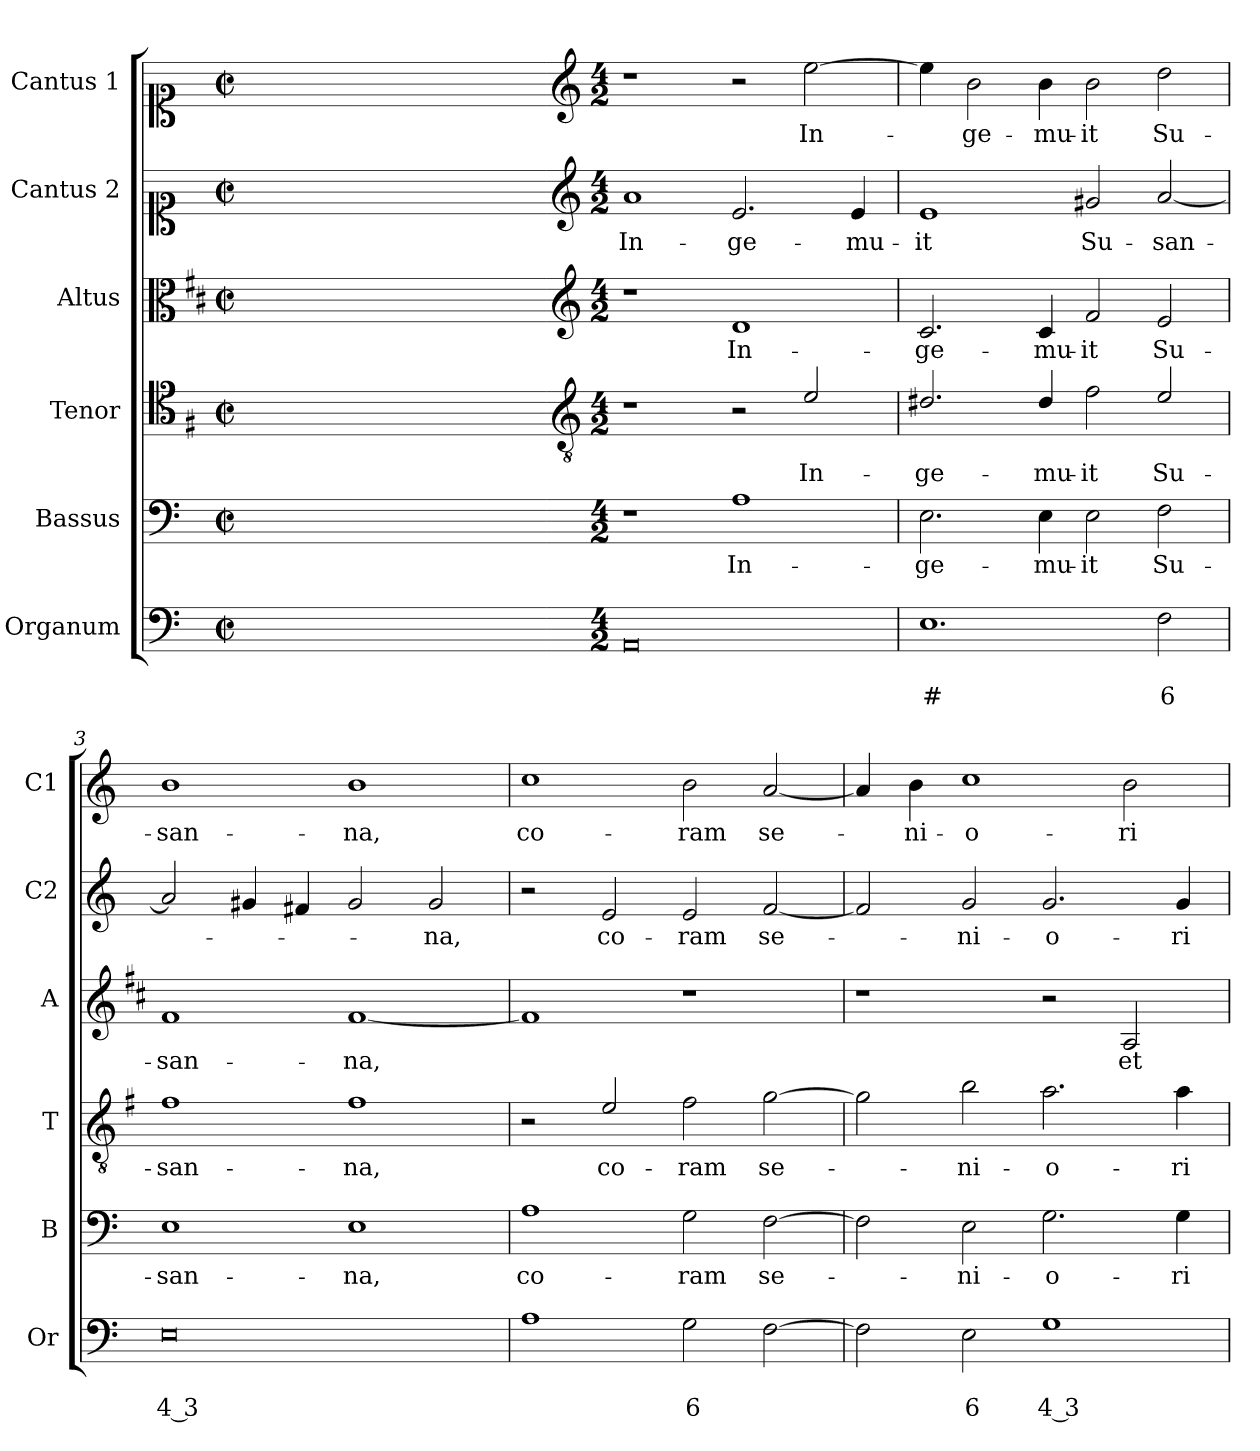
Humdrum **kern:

**kern	**text	**text	**kern	**text	**kern	**text	**kern	**text	**kern	**text	**kern	**text
*part6	*part6	*part6	*part5	*part5	*part4	*part4	*part3	*part3	*part2	*part2	*part1	*part1
*staff6	*staff6	*staff6	*staff5	*staff5	*staff4	*staff4	*staff3	*staff3	*staff2	*staff2	*staff1	*staff1
*I"Organum	*	*	*I"Bassus	*	*I"Tenor	*	*I"Altus	*	*I"Cantus 2	*	*I"Cantus 1	*
*I'Or	*	*	*I'B	*	*I'T	*	*I'A	*	*I'C2	*	*I'C1	*
*clefF4	*	*	*clefF4	*	*clefC4	*	*clefC3	*	*clefC1	*	*clefC1	*
*	*	*	*	*	*ITrd4c7	*	*ITrd1c2	*	*	*	*	*
*k[]	*	*	*k[]	*	*k[]	*	*k[]	*	*k[]	*	*k[]	*
*C:	*	*	*C:	*	*C:	*	*C:	*	*C:	*	*C:	*
*M2/2	*	*	*M2/2	*	*M2/2	*	*M2/2	*	*M2/2	*	*M2/2	*
*met(c|)	*	*	*met(c|)	*	*met(c|)	*	*met(c|)	*	*met(c|)	*	*met(c|)	*
=	=	=	=	=	=	=	=	=	=	=	=	=
1ryy	.	.	1ryy	.	1ryy	.	1ryy	.	1ryy	.	1ryy	.
=1X-	=1X-	=1X-	=1X-	=1X-	=1X-	=1X-	=1X-	=1X-	=1X-	=1X-	=1X-	=1X-
4ryy	.	.	4ryy	.	4ryy	.	4ryy	.	4ryy	.	4ryy	.
4ryy	.	.	4ryy	.	4ryy	.	4ryy	.	4ryy	.	4ryy	.
4ryy	.	.	4ryy	.	4ryy	.	4ryy	.	4ryy	.	4ryy	.
4ryy	.	.	4ryy	.	4ryy	.	4ryy	.	4ryy	.	4ryy	.
=1-	=1-	=1-	=1-	=1-	=1-	=1-	=1-	=1-	=1-	=1-	=1-	=1-
*	*	*	*	*	*clefGv2	*	*clefG2	*	*clefG2	*	*clefG2	*
*M4/2	*	*	*M4/2	*	*M4/2	*	*M4/2	*	*M4/2	*	*M4/2	*
!	!	!	!	!	!	!	!	!	!	!LO:LY:b	!	!
0AA	.	.	1r	.	1r	.	1r	.	1a	In-	1r	.
!	!	!	!	!LO:LY:b	!	!	!	!LO:LY:b	!	!LO:LY:b	!	!
.	.	.	1A	In-	2r	.	1c	In-	2.e/	-ge-	2r	.
!	!	!	!	!	!	!LO:LY:b	!	!	!	!	!	!LO:LY:b
.	.	.	.	.	2A/	In-	.	.	.	.	[2ee\	In-
!	!	!	!	!	!	!	!	!	!	!LO:LY:b	!	!
.	.	.	.	.	.	.	.	.	4e/	-mu-	.	.
=2	=2	=2	=2	=2	=2	=2	=2	=2	=2	=2	=2	=2
!	!	!LO:LY:b	!	!LO:LY:b	!	!LO:LY:b	!	!LO:LY:b	!	!LO:LY:b	!	!
1.E	.	#	2.E\	-ge-	2.G#X/	-ge-	2.B/	-ge-	1e	-it	4ee\]	.
!	!	!	!	!	!	!	!	!	!	!	!	!LO:LY:b
.	.	.	.	.	.	.	.	.	.	.	2b\	-ge-
!	!	!	!	!LO:LY:b	!	!LO:LY:b	!	!LO:LY:b	!	!	!	!LO:LY:b
.	.	.	4E\	-mu-	4G#/	-mu-	4B/	-mu-	.	.	4b\	-mu-
!	!	!	!	!LO:LY:b	!	!LO:LY:b	!	!LO:LY:b	!	!LO:LY:b	!	!LO:LY:b
.	.	.	2E\	-it	2B\	-it	2e/	-it	2g#X/	Su-	2b\	-it
!	!	!LO:LY:b	!	!LO:LY:b	!	!LO:LY:b	!	!LO:LY:b	!	!LO:LY:b	!	!LO:LY:b
2F\	.	6	2F\	Su-	2A/	Su-	2d/	Su-	[2a/	-san-	2dd\	Su-
=3	=3	=3	=3	=3	=3	=3	=3	=3	=3	=3	=3	=3
!	!	!LO:LY:b	!	!LO:LY:b	!	!LO:LY:b	!	!LO:LY:b	!	!	!	!LO:LY:b
0E	.	4 3	1E	-san-	1B	-san-	1e	-san-	2a/]	.	1b	-san-
.	.	.	.	.	.	.	.	.	4g#X/	.	.	.
.	.	.	.	.	.	.	.	.	4f#X/	.	.	.
!	!	!	!	!LO:LY:b	!	!LO:LY:b	!	!LO:LY:b	!	!	!	!LO:LY:b
.	.	.	1E	-na,	1B	-na,	[1e	-na,	2g#/	.	1b	-na,
!	!	!	!	!	!	!	!	!	!	!LO:LY:b	!	!
.	.	.	.	.	.	.	.	.	2g#/	-na,	.	.
=4	=4	=4	=4	=4	=4	=4	=4	=4	=4	=4	=4	=4
!	!	!	!	!LO:LY:b	!	!	!	!	!	!	!	!LO:LY:b
1A	.	.	1A	co-	2r	.	1e]	.	2r	.	1cc	co-
!	!	!	!	!	!	!LO:LY:b	!	!	!	!LO:LY:b	!	!
.	.	.	.	.	2A/	co-	.	.	2e/	co-	.	.
!	!	!LO:LY:b	!	!LO:LY:b	!	!LO:LY:b	!	!	!	!LO:LY:b	!	!LO:LY:b
2G\	.	6	2G\	-ram	2B\	-ram	1r	.	2e/	-ram	2b\	-ram
!	!	!	!	!LO:LY:b	!	!LO:LY:b	!	!	!	!LO:LY:b	!	!LO:LY:b
[2F\	.	.	[2F\	se-	[2c\	se-	.	.	[2f/	se-	[2a/	se-
=5	=5	=5	=5	=5	=5	=5	=5	=5	=5	=5	=5	=5
2F\]	.	.	2F\]	.	2c\]	.	1r	.	2f/]	.	4a/]	.
!	!	!	!	!	!	!	!	!	!	!	!	!LO:LY:b
.	.	.	.	.	.	.	.	.	.	.	4b\	-ni-
!	!	!LO:LY:b	!	!LO:LY:b	!	!LO:LY:b	!	!	!	!LO:LY:b	!	!LO:LY:b
2E\	.	6	2E\	-ni-	2e\	-ni-	.	.	2g/	-ni-	1cc	-o-
!	!	!LO:LY:b	!	!LO:LY:b	!	!LO:LY:b	!	!	!	!LO:LY:b	!	!
1G	.	4 3	2.G\	-o-	2.d\	-o-	2r	.	2.g/	-o-	.	.
!	!	!	!	!	!	!	!	!LO:LY:b	!	!	!	!LO:LY:b
.	.	.	.	.	.	.	2G/	et	.	.	2b\	-ri-
!	!	!	!	!LO:LY:b	!	!LO:LY:b	!	!	!	!LO:LY:b	!	!
.	.	.	4G\	-ri-	4d\	-ri-	.	.	4g/	-ri-	.	.
=	=	=	=	=	=	=	=	=	=	=	=	=
*-	*-	*-	*-	*-	*-	*-	*-	*-	*-	*-	*-	*-
